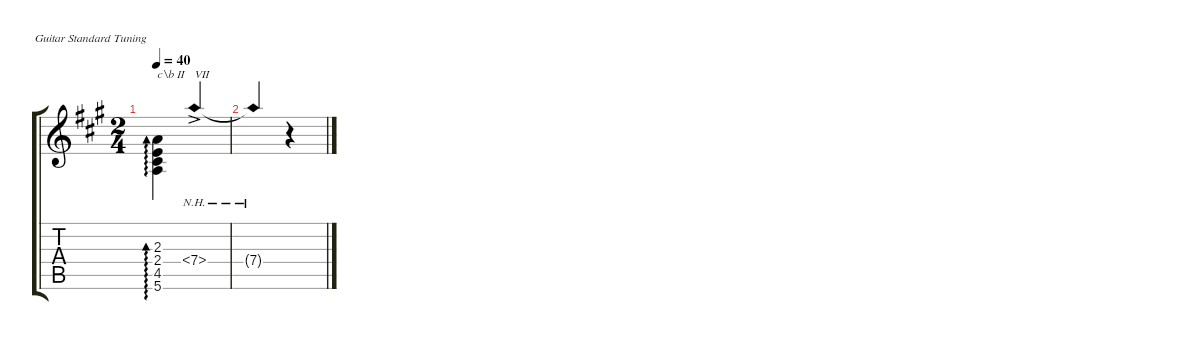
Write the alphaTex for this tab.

\defaultSystemsLayout 4
\hideDynamics
\singleTrackTrackNamePolicy hidden
\multiTrackTrackNamePolicy hidden
\firstSystemTrackNameMode fullname
\firstSystemTrackNameOrientation horizontal
\otherSystemsTrackNameOrientation horizontal
\track ("Nylon Guitar" "N-Gt") {instrument acousticguitarnylon}
\staff {score tabs}
\tuning (E4 B3 G3 D3 A2 E2)
\ts (2 4)
\tempo 40
\clef g2
\ks a
(2.3 2.4 4.5 5.6).4{ad 0 txt "c\\b II" dy mf beam invert} 7.4{nh ac}.4{txt "VII" beam invert} |
7.4{nh t}.4{beam invert} r.4
